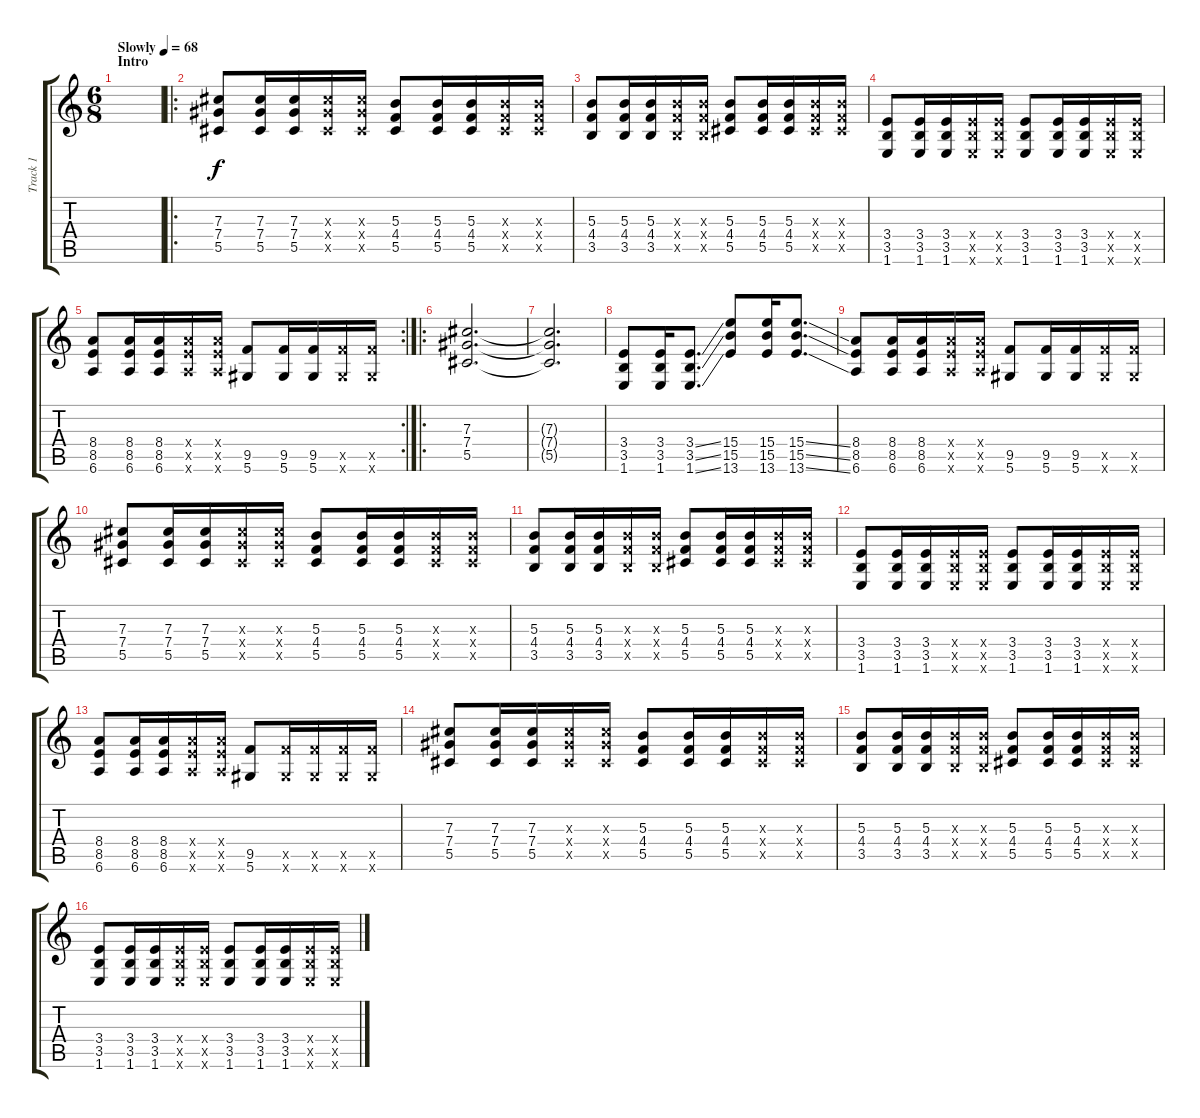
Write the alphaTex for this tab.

\track ("Track 1" "Track 1") {instrument distortionguitar}
\staff {score tabs}
\tuning (Eb4 Bb3 Gb3 Db3 Ab2 Eb2) {hide}
\ts (6 8)
\section ("" "Intro")
\tempo (68 "Slowly")
\clef g2
\ks c
|
\ro
(7.3 7.4 5.5).8 (7.3 7.4 5.5).16 (7.3 7.4 5.5).16 (7.3{x} 7.4{x} 5.5{x}).16 (7.3{x} 7.4{x} 5.5{x}).16 (5.3 4.4 5.5).8 (5.3 4.4 5.5).16 (5.3 4.4 5.5).16 (5.3{x} 4.4{x} 5.5{x}).16 (5.3{x} 4.4{x} 5.5{x}).16 |
(5.3 4.4 3.5).8 (5.3 4.4 3.5).16 (5.3 4.4 3.5).16 (5.3{x} 4.4{x} 3.5{x}).16 (5.3{x} 4.4{x} 3.5{x}).16 (5.3 4.4 5.5).8 (5.3 4.4 5.5).16 (5.3 4.4 5.5).16 (5.3{x} 4.4{x} 5.5{x}).16 (5.3{x} 4.4{x} 5.5{x}).16 |
(3.4 3.5 1.6).8 (3.4 3.5 1.6).16 (3.4 3.5 1.6).16 (3.4{x} 3.5{x} 1.6{x}).16 (3.4{x} 3.5{x} 1.6{x}).16 (3.4 3.5 1.6).8 (3.4 3.5 1.6).16 (3.4 3.5 1.6).16 (3.4{x} 3.5{x} 1.6{x}).16 (3.4{x} 3.5{x} 1.6{x}).16 |
\rc 2
(8.4 8.5 6.6).8 (8.4 8.5 6.6).16 (8.4 8.5 6.6).16 (8.4{x} 8.5{x} 6.6{x}).16 (8.4{x} 8.5{x} 6.6{x}).16 (9.5 5.6).8 (9.5 5.6).16 (9.5 5.6).16 (9.5{x} 5.6{x}).16 (9.5{x} 5.6{x}).16 |
\ro
(7.3 7.4 5.5).2{d} |
(7.3{t} 7.4{t} 5.5{t}).2{d} |
(3.4 3.5 1.6).8 (3.4 3.5 1.6).16 (3.4{ss} 3.5{ss} 1.6{ss}).8{d} (15.4 15.5 13.6).8 (15.4 15.5 13.6).16 (15.4{ss} 15.5{ss} 13.6{ss}).8{d} |
(8.4 8.5 6.6).8 (8.4 8.5 6.6).16 (8.4 8.5 6.6).16 (8.4{x} 8.5{x} 6.6{x}).16 (8.4{x} 8.5{x} 6.6{x}).16 (9.5 5.6).8 (9.5 5.6).16 (9.5 5.6).16 (9.5{x} 5.6{x}).16 (9.5{x} 5.6{x}).16 |
(7.3 7.4 5.5).8 (7.3 7.4 5.5).16 (7.3 7.4 5.5).16 (7.3{x} 7.4{x} 5.5{x}).16 (7.3{x} 7.4{x} 5.5{x}).16 (5.3 4.4 5.5).8 (5.3 4.4 5.5).16 (5.3 4.4 5.5).16 (5.3{x} 4.4{x} 5.5{x}).16 (5.3{x} 4.4{x} 5.5{x}).16 |
(5.3 4.4 3.5).8 (5.3 4.4 3.5).16 (5.3 4.4 3.5).16 (5.3{x} 4.4{x} 3.5{x}).16 (5.3{x} 4.4{x} 3.5{x}).16 (5.3 4.4 5.5).8 (5.3 4.4 5.5).16 (5.3 4.4 5.5).16 (5.3{x} 4.4{x} 5.5{x}).16 (5.3{x} 4.4{x} 5.5{x}).16 |
(3.4 3.5 1.6).8 (3.4 3.5 1.6).16 (3.4 3.5 1.6).16 (3.4{x} 3.5{x} 1.6{x}).16 (3.4{x} 3.5{x} 1.6{x}).16 (3.4 3.5 1.6).8 (3.4 3.5 1.6).16 (3.4 3.5 1.6).16 (3.4{x} 3.5{x} 1.6{x}).16 (3.4{x} 3.5{x} 1.6{x}).16 |
(8.4 8.5 6.6).8 (8.4 8.5 6.6).16 (8.4 8.5 6.6).16 (8.4{x} 8.5{x} 6.6{x}).16 (8.4{x} 8.5{x} 6.6{x}).16 (9.5 5.6).8 (9.5{x} 5.6{x}).16 (9.5{x} 5.6{x}).16 (9.5{x} 5.6{x}).16 (9.5{x} 5.6{x}).16 |
(7.3 7.4 5.5).8 (7.3 7.4 5.5).16 (7.3 7.4 5.5).16 (7.3{x} 7.4{x} 5.5{x}).16 (7.3{x} 7.4{x} 5.5{x}).16 (5.3 4.4 5.5).8 (5.3 4.4 5.5).16 (5.3 4.4 5.5).16 (5.3{x} 4.4{x} 5.5{x}).16 (5.3{x} 4.4{x} 5.5{x}).16 |
(5.3 4.4 3.5).8 (5.3 4.4 3.5).16 (5.3 4.4 3.5).16 (5.3{x} 4.4{x} 3.5{x}).16 (5.3{x} 4.4{x} 3.5{x}).16 (5.3 4.4 5.5).8 (5.3 4.4 5.5).16 (5.3 4.4 5.5).16 (5.3{x} 4.4{x} 5.5{x}).16 (5.3{x} 4.4{x} 5.5{x}).16 |
(3.4 3.5 1.6).8 (3.4 3.5 1.6).16 (3.4 3.5 1.6).16 (3.4{x} 3.5{x} 1.6{x}).16 (3.4{x} 3.5{x} 1.6{x}).16 (3.4 3.5 1.6).8 (3.4 3.5 1.6).16 (3.4 3.5 1.6).16 (3.4{x} 3.5{x} 1.6{x}).16 (3.4{x} 3.5{x} 1.6{x}).16
